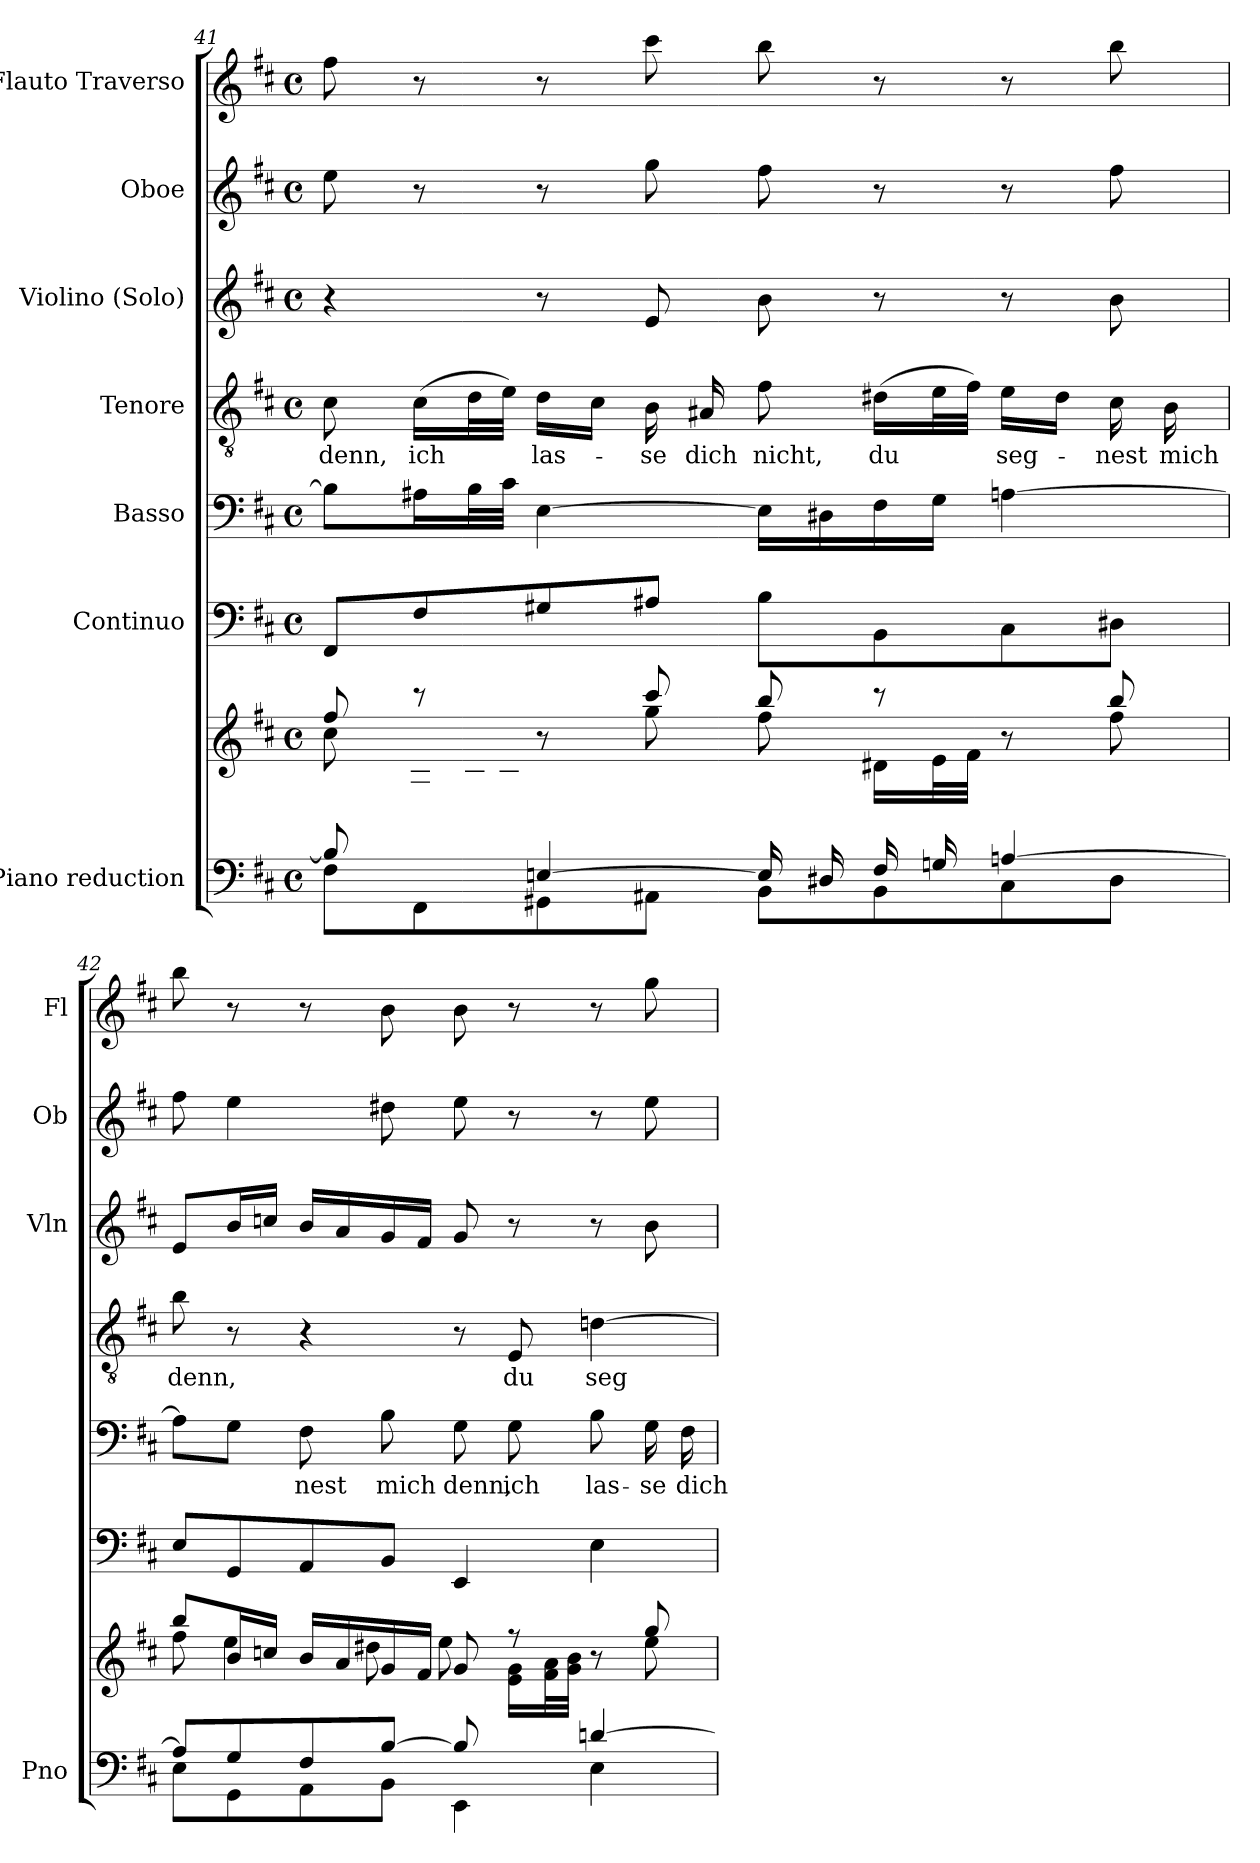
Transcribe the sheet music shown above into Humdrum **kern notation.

**kern	**kern	**kern	**kern	**text	**kern	**text	**kern	**kern	**kern
*part7	*part7	*part6	*part5	*part5	*part4	*part4	*part3	*part2	*part1
*staff8	*staff7	*staff6	*staff5	*staff5	*staff4	*staff4	*staff3	*staff2	*staff1
*I"Piano reduction	*	*I"Continuo	*I"Basso	*	*I"Tenore	*	*I"Violino (Solo)	*I"Oboe	*I"Flauto Traverso
*I'Pno	*	*	*	*	*	*	*I'Vln	*I'Ob	*I'Fl
!!LO:PB:g=z
*clefF4	*clefG2	*clefF4	*clefF4	*	*clefGv2	*	*clefG2	*clefG2	*clefG2
*k[f#c#]	*k[f#c#]	*k[f#c#]	*k[f#c#]	*	*k[f#c#]	*	*k[f#c#]	*k[f#c#]	*k[f#c#]
*M4/4	*M4/4	*M4/4	*M4/4	*	*M4/4	*	*M4/4	*M4/4	*M4/4
*met(c)	*met(c)	*met(c)	*met(c)	*	*met(c)	*	*met(c)	*met(c)	*met(c)
=41	=41	=41	=41	=41	=41	=41	=41	=41	=41
*^	*^	*	*	*	*	*	*	*	*
*	*	*	*^	*	*	*	*	*	*	*	*
!	!	!	!	!	!	!	!	!	!LO:LY:b	!	!	!
8B/L]	8F#\L	8ff#/	8cc#\	8ryy	8FF#/L	8B\L]	.	8c#\	denn,	4r	8ee\	8ff#\
!	!	!	!	!	!	!	!	!	!LO:LY:b	!	!	!
8ryy	8FF#\	8r	8ryy	16A#X\ 16c#\L	8F#/	16A#X\L	.	(16c#\LL	ich	.	8r	8r
.	.	.	.	32B\ 32d\L	.	32B\L	.	32d\L	.	.	.	.
.	.	.	.	32c#\ 32e\JJJ	.	32c#\JJJ	.	32e\JJJ)	.	.	.	.
!	!	!	!	!	!	!	!	!	!LO:LY:b	!	!	!
[4En/	8GG#X\	8r	8ryy	2.ryy	8G#X/	[4E\	.	16d\LL	las-	8r	8r	8r
.	.	.	.	.	.	.	.	16c#\JJ	.	.	.	.
!	!	!	!	!	!	!	!	!	!LO:LY:b	!	!	!
.	8AA#X\J	8ccc#/	8gg\	.	8A#X/J	.	.	16B\	-se	8e/	8gg\	8ccc#\
!	!	!	!	!	!	!	!	!	!LO:LY:b	!	!	!
.	.	.	.	.	.	.	.	16A#X/	dich	.	.	.
!	!	!	!	!	!	!	!	!	!LO:LY:b	!	!	!
16E/LL]	8BB\L	8bb/	8ff#\	.	8B\L	16E\LL]	.	8f#\	nicht,	8b\	8ff#\	8bb\
16D#X/	.	.	.	.	.	16D#X\	.	.	.	.	.	.
!	!	!	!	!	!	!	!	!	!LO:LY:b	!	!	!
16F#/	8BB\	8r	16d#X\LL	.	8BB\	16F#\	.	(16d#X\LL	du	8r	8r	8r
16Gn/JJ	.	.	32e\L	.	.	16G\JJ	.	32e\L	.	.	.	.
.	.	.	32f#\JJJ	.	.	.	.	32f#\JJJ)	.	.	.	.
!	!	!	!	!	!	!	!	!	!LO:LY:b	!	!	!
[4An/	8C#\	8r	8ryy	.	8C#\	[4An\	.	16e\LL	seg-	8r	8r	8r
.	.	.	.	.	.	.	.	16d#\JJ	.	.	.	.
!	!	!	!	!	!	!	!	!	!LO:LY:b	!	!	!
.	8D#\J	8bb/	8ff#\	.	8D#X\J	.	.	16c#\	-nest	8b\	8ff#\	8bb\
!	!	!	!	!	!	!	!	!	!LO:LY:b	!	!	!
.	.	.	.	.	.	.	.	16B\	mich	.	.	.
*	*	*	*v	*v	*	*	*	*	*	*	*	*
=42	=42	=42	=42	=42	=42	=42	=42	=42	=42	=42	=42
!	!	!	!	!	!	!	!	!LO:LY:b	!	!	!
8A/L]	8E\L	8bb/L	8ff#\	8E/L	8A\L]	.	8b\	denn,	8e/L	8ff#\	8bb\
8G/	8GG\	16b/L	4ee\	8GG/	8G\J	.	8r	.	16b/L	4ee\	8r
.	.	16ccn/JJ	.	.	.	.	.	.	16ccn/JJ	.	.
!	!	!	!	!	!	!LO:LY:b	!	!	!	!	!
8F#/	8AA\	16b/LL	.	8AA/	8F#\	-nest	4r	.	16b/LL	.	8r
.	.	16a/	.	.	.	.	.	.	16a/	.	.
!	!	!	!	!	!	!LO:LY:b	!	!	!	!	!
[8B/J	8BB\J	16g/	8dd#X\	8BB/J	8B\	mich	.	.	16g/	8dd#X\	8b\
.	.	16f#/JJ	.	.	.	.	.	.	16f#/JJ	.	.
!	!	!	!	!	!	!LO:LY:b	!	!	!	!	!
8B/]	4EE\	8g/	8ee\	4EE/	8G\	denn,	8r	.	8g/	8ee\	8b\
!	!	!	!	!	!	!LO:LY:b	!	!LO:LY:b	!	!	!
8ryy	.	8r	16e\ 16g\LL	.	8G\	ich	8E/	du	8r	8r	8r
.	.	.	32f#\ 32a\L	.	.	.	.	.	.	.	.
.	.	.	32g\ 32b\JJJ	.	.	.	.	.	.	.	.
!	!	!	!	!	!	!LO:LY:b	!	!LO:LY:b	!	!	!
[4dn/	4E\	8r	8ryy	4E\	8B\	las-	[4dn\	seg-	8r	8r	8r
!	!	!	!	!	!	!LO:LY:b	!	!	!	!	!
.	.	8gg/	8ee\	.	16G\	-se	.	.	8b\	8ee\	8gg\
!	!	!	!	!	!	!LO:LY:b	!	!	!	!	!
.	.	.	.	.	16F#\	dich	.	.	.	.	.
*v	*v	*	*	*	*	*	*	*	*	*	*
*	*v	*v	*	*	*	*	*	*	*	*
=	=	=	=	=	=	=	=	=	=
*-	*-	*-	*-	*-	*-	*-	*-	*-	*-
